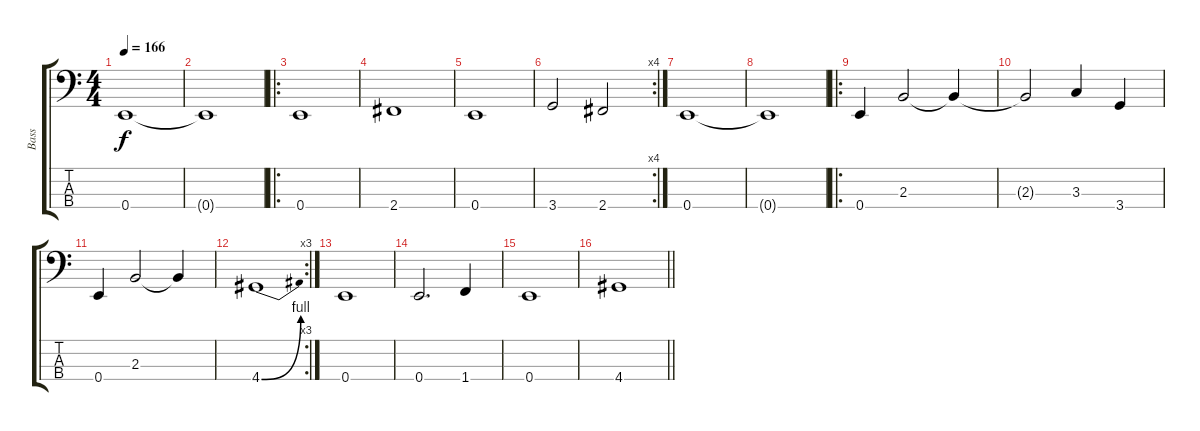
\track ("Bass" "Bass") {instrument electricbassfinger}
\staff {score tabs}
\tuning (G2 D2 A1 E1) {hide}
\ts (4 4)
\tempo 166
\clef f4
\ks c
0.4{t}.1{dy f} |
0.4{t}.1 |
\ro
0.4.1 |
2.4.1 |
0.4.1 |
\rc 4
3.4.2 2.4.2 |
0.4.1 |
0.4{t}.1 |
\ro
0.4.4 2.3.2 2.3{t}.4 |
2.3{t}.2 3.3.4 3.4.4 |
0.4.4 2.3.2 2.3{t}.4 |
\rc 3
4.4{be (bend 0 0 60 4)}.1 |
0.4.1 |
0.4.2{d} 1.4.4 |
0.4.1 |
\barLineRight lightlight
4.4.1
